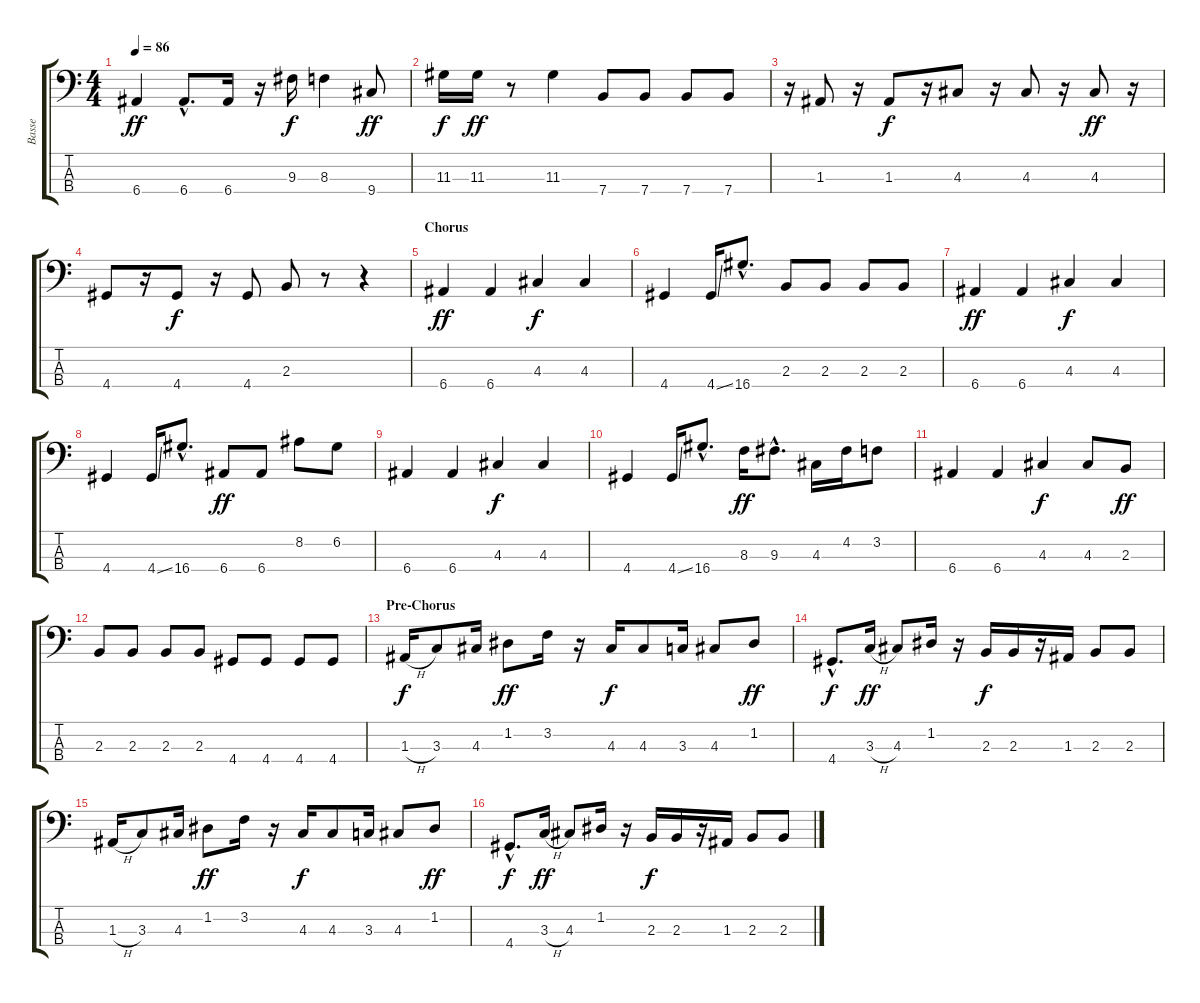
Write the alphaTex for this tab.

\track ("Basse" "Basse") {instrument electricbassfinger}
\staff {score tabs}
\tuning (G2 D2 A1 E1) {hide}
\ts (4 4)
\tempo 86
\clef f4
\ks c
6.4.4{dy ff} 6.4{hac}.8{d} 6.4.16 r.16 9.3.16{dy f} 8.3.4 9.4.8{dy ff} |
11.3.16{dy f} 11.3.16{dy ff} r.8 11.3.4 7.4.8 7.4.8 7.4.8 7.4.8 |
r.16 1.3.8 r.16 1.3.8{dy f} r.16 4.3.8 r.16 4.3.8 r.16 4.3.8{dy ff} r.16 |
4.4.8 r.16 4.4.8{dy f} r.16 4.4.8 2.3.8 r.8 r.4 |
\section ("" "Chorus")
6.4.4{dy ff} 6.4.4 4.3.4{dy f} 4.3.4 |
4.4.4 4.4{ss}.16 16.4{hac}.8{d} 2.3.8 2.3.8 2.3.8 2.3.8 |
6.4.4{dy ff} 6.4.4 4.3.4{dy f} 4.3.4 |
4.4.4 4.4{ss}.16 16.4{hac}.8{d} 6.4.8{dy ff} 6.4.8 8.2.8 6.2.8 |
6.4.4 6.4.4 4.3.4{dy f} 4.3.4 |
4.4.4 4.4{ss}.16 16.4{hac}.8{d} 8.3.16{dy ff} 9.3{hac}.8{d} 4.3.16 4.2.16 3.2.8 |
6.4.4 6.4.4 4.3.4{dy f} 4.3.8 2.3.8{dy ff} |
2.3.8 2.3.8 2.3.8 2.3.8 4.4.8 4.4.8 4.4.8 4.4.8 |
\section ("" "Pre-Chorus")
1.3{h}.16{dy f} 3.3.8 4.3.16 1.2.8{dy ff} 3.2.16 r.16 4.3.16{dy f} 4.3.8 3.3.16 4.3.8 1.2.8{dy ff} |
4.4{hac}.8{d dy f} 3.3{h}.16{dy ff} 4.3.8 1.2.16 r.16 2.3.16{dy f} 2.3.16 r.16 1.3.16 2.3.8 2.3.8 |
1.3{h}.16 3.3.8 4.3.16 1.2.8{dy ff} 3.2.16 r.16 4.3.16{dy f} 4.3.8 3.3.16 4.3.8 1.2.8{dy ff} |
4.4{hac}.8{d dy f} 3.3{h}.16{dy ff} 4.3.8 1.2.16 r.16 2.3.16{dy f} 2.3.16 r.16 1.3.16 2.3.8 2.3.8
